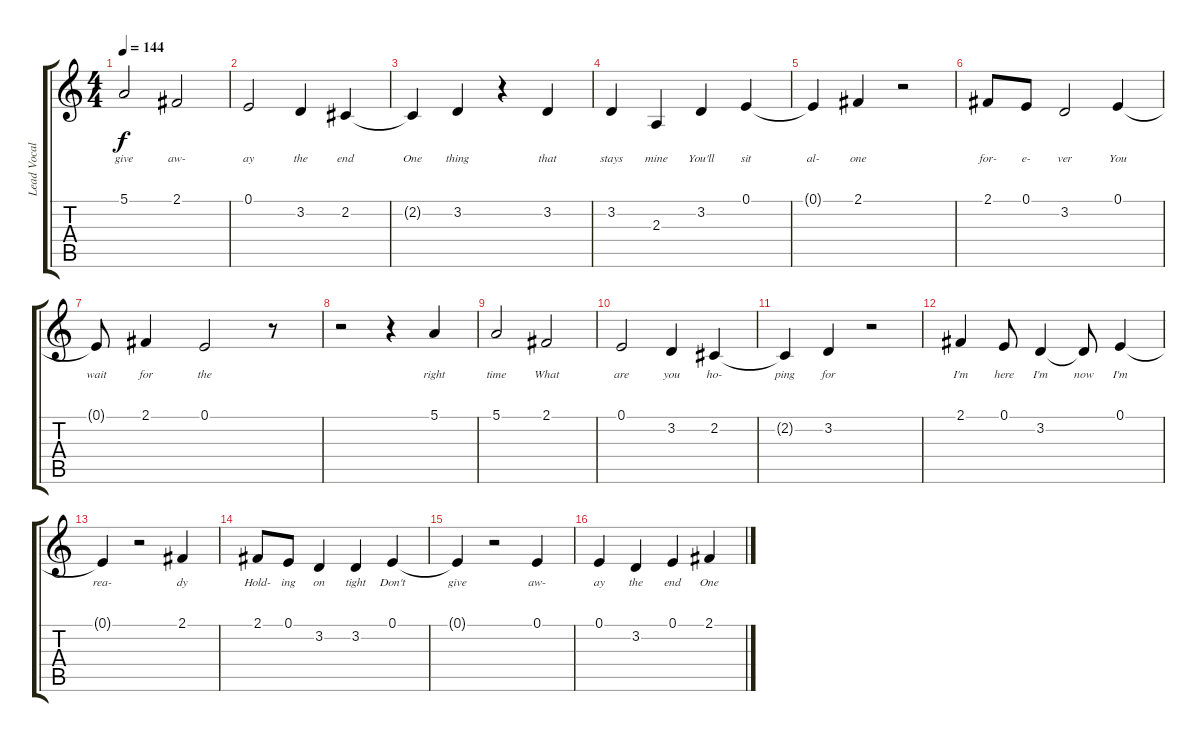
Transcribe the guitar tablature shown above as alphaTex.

\track ("Lead Vocals" "Lead Vocal") {instrument lead6voice}
\staff {score tabs}
\tuning (E4 B3 G3 D3 A2 E2) {hide}
\ts (4 4)
\tempo 144
\clef g2
\ks c
5.1.2{lyrics (0 "give") lyrics (1 "") lyrics (2 "") lyrics (3 "") lyrics (4 "") dy f} 2.1.2{lyrics (0 "aw-") lyrics (1 "") lyrics (2 "") lyrics (3 "") lyrics (4 "")} |
0.1.2{lyrics (0 "ay") lyrics (1 "") lyrics (2 "") lyrics (3 "") lyrics (4 "")} 3.2.4{lyrics (0 "the") lyrics (1 "") lyrics (2 "") lyrics (3 "") lyrics (4 "")} 2.2.4{lyrics (0 "end") lyrics (1 "") lyrics (2 "") lyrics (3 "") lyrics (4 "")} |
2.2{t}.4{lyrics (0 "One") lyrics (1 "") lyrics (2 "") lyrics (3 "") lyrics (4 "")} 3.2.4{lyrics (0 "thing") lyrics (1 "") lyrics (2 "") lyrics (3 "") lyrics (4 "")} r.4 3.2.4{lyrics (0 "that") lyrics (1 "") lyrics (2 "") lyrics (3 "") lyrics (4 "")} |
3.2.4{lyrics (0 "stays") lyrics (1 "") lyrics (2 "") lyrics (3 "") lyrics (4 "")} 2.3.4{lyrics (0 "mine") lyrics (1 "") lyrics (2 "") lyrics (3 "") lyrics (4 "")} 3.2.4{lyrics (0 "You'll") lyrics (1 "") lyrics (2 "") lyrics (3 "") lyrics (4 "")} 0.1.4{lyrics (0 "sit") lyrics (1 "") lyrics (2 "") lyrics (3 "") lyrics (4 "")} |
0.1{t}.4{lyrics (0 "al-") lyrics (1 "") lyrics (2 "") lyrics (3 "") lyrics (4 "")} 2.1.4{lyrics (0 "one") lyrics (1 "") lyrics (2 "") lyrics (3 "") lyrics (4 "")} r.2 |
2.1.8{lyrics (0 "for-") lyrics (1 "") lyrics (2 "") lyrics (3 "") lyrics (4 "")} 0.1.8{lyrics (0 "e-") lyrics (1 "") lyrics (2 "") lyrics (3 "") lyrics (4 "")} 3.2.2{lyrics (0 "ver") lyrics (1 "") lyrics (2 "") lyrics (3 "") lyrics (4 "")} 0.1.4{lyrics (0 "You") lyrics (1 "") lyrics (2 "") lyrics (3 "") lyrics (4 "")} |
0.1{t}.8{lyrics (0 "wait") lyrics (1 "") lyrics (2 "") lyrics (3 "") lyrics (4 "")} 2.1.4{lyrics (0 "for") lyrics (1 "") lyrics (2 "") lyrics (3 "") lyrics (4 "")} 0.1.2{lyrics (0 "the") lyrics (1 "") lyrics (2 "") lyrics (3 "") lyrics (4 "")} r.8 |
r.2 r.4 5.1.4{lyrics (0 "right") lyrics (1 "") lyrics (2 "") lyrics (3 "") lyrics (4 "")} |
5.1.2{lyrics (0 "time") lyrics (1 "") lyrics (2 "") lyrics (3 "") lyrics (4 "")} 2.1.2{lyrics (0 "What") lyrics (1 "") lyrics (2 "") lyrics (3 "") lyrics (4 "")} |
0.1.2{lyrics (0 "are") lyrics (1 "") lyrics (2 "") lyrics (3 "") lyrics (4 "")} 3.2.4{lyrics (0 "you") lyrics (1 "") lyrics (2 "") lyrics (3 "") lyrics (4 "")} 2.2.4{lyrics (0 "ho-") lyrics (1 "") lyrics (2 "") lyrics (3 "") lyrics (4 "")} |
2.2{t}.4{lyrics (0 "ping") lyrics (1 "") lyrics (2 "") lyrics (3 "") lyrics (4 "")} 3.2.4{lyrics (0 "for") lyrics (1 "") lyrics (2 "") lyrics (3 "") lyrics (4 "")} r.2 |
2.1.4{lyrics (0 "I'm") lyrics (1 "") lyrics (2 "") lyrics (3 "") lyrics (4 "")} 0.1.8{lyrics (0 "here") lyrics (1 "") lyrics (2 "") lyrics (3 "") lyrics (4 "")} 3.2.4{lyrics (0 "I'm") lyrics (1 "") lyrics (2 "") lyrics (3 "") lyrics (4 "")} 3.2{t}.8{lyrics (0 "now") lyrics (1 "") lyrics (2 "") lyrics (3 "") lyrics (4 "")} 0.1.4{lyrics (0 "I'm") lyrics (1 "") lyrics (2 "") lyrics (3 "") lyrics (4 "")} |
0.1{t}.4{lyrics (0 "rea-") lyrics (1 "") lyrics (2 "") lyrics (3 "") lyrics (4 "")} r.2 2.1.4{lyrics (0 "dy") lyrics (1 "") lyrics (2 "") lyrics (3 "") lyrics (4 "")} |
2.1.8{lyrics (0 "Hold-") lyrics (1 "") lyrics (2 "") lyrics (3 "") lyrics (4 "")} 0.1.8{lyrics (0 "ing") lyrics (1 "") lyrics (2 "") lyrics (3 "") lyrics (4 "")} 3.2.4{lyrics (0 "on") lyrics (1 "") lyrics (2 "") lyrics (3 "") lyrics (4 "")} 3.2.4{lyrics (0 "tight") lyrics (1 "") lyrics (2 "") lyrics (3 "") lyrics (4 "")} 0.1.4{lyrics (0 "Don't") lyrics (1 "") lyrics (2 "") lyrics (3 "") lyrics (4 "")} |
0.1{t}.4{lyrics (0 "give") lyrics (1 "") lyrics (2 "") lyrics (3 "") lyrics (4 "")} r.2 0.1.4{lyrics (0 "aw-") lyrics (1 "") lyrics (2 "") lyrics (3 "") lyrics (4 "")} |
0.1.4{lyrics (0 "ay") lyrics (1 "") lyrics (2 "") lyrics (3 "") lyrics (4 "")} 3.2.4{lyrics (0 "the") lyrics (1 "") lyrics (2 "") lyrics (3 "") lyrics (4 "")} 0.1.4{lyrics (0 "end") lyrics (1 "") lyrics (2 "") lyrics (3 "") lyrics (4 "")} 2.1.4{lyrics (0 "One") lyrics (1 "") lyrics (2 "") lyrics (3 "") lyrics (4 "")}
